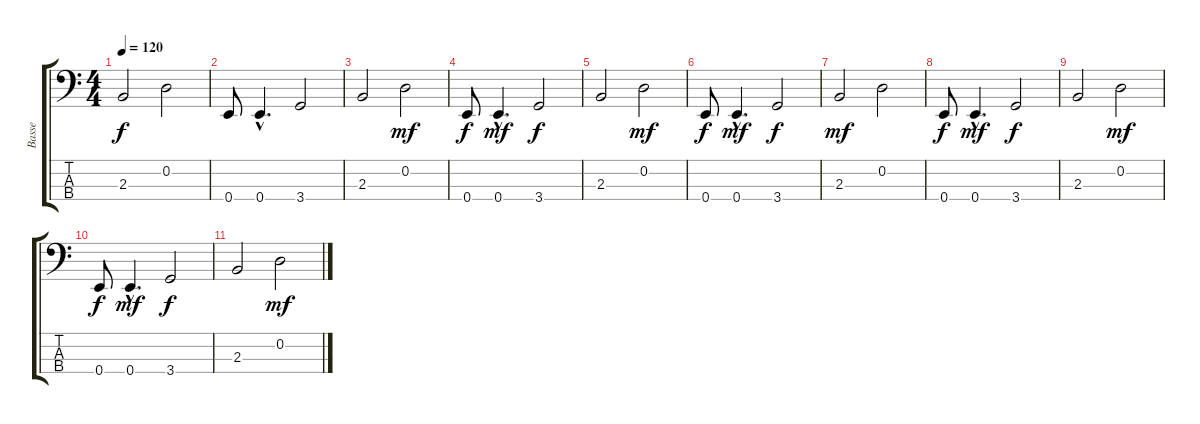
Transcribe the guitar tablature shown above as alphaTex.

\track ("Basse" "Basse") {instrument fretlessbass}
\staff {score tabs}
\tuning (G2 D2 A1 E1) {hide}
\ts (4 4)
\tempo 120
\clef f4
\ks c
2.3.2{dy f} 0.2.2 |
0.4.8 0.4{hac}.4{d} 3.4.2 |
2.3.2 0.2.2{dy mf} |
0.4.8{dy f} 0.4{hac}.4{d dy mf} 3.4.2{dy f} |
2.3.2 0.2.2{dy mf} |
0.4.8{dy f} 0.4{hac}.4{d dy mf} 3.4.2{dy f} |
2.3.2{dy mf} 0.2.2 |
0.4.8{dy f} 0.4{hac}.4{d dy mf} 3.4.2{dy f volume 3} |
2.3.2 0.2.2{dy mf} |
0.4.8{dy f} 0.4{hac}.4{d dy mf} 3.4.2{dy f} |
2.3.2 0.2.2{dy mf}
